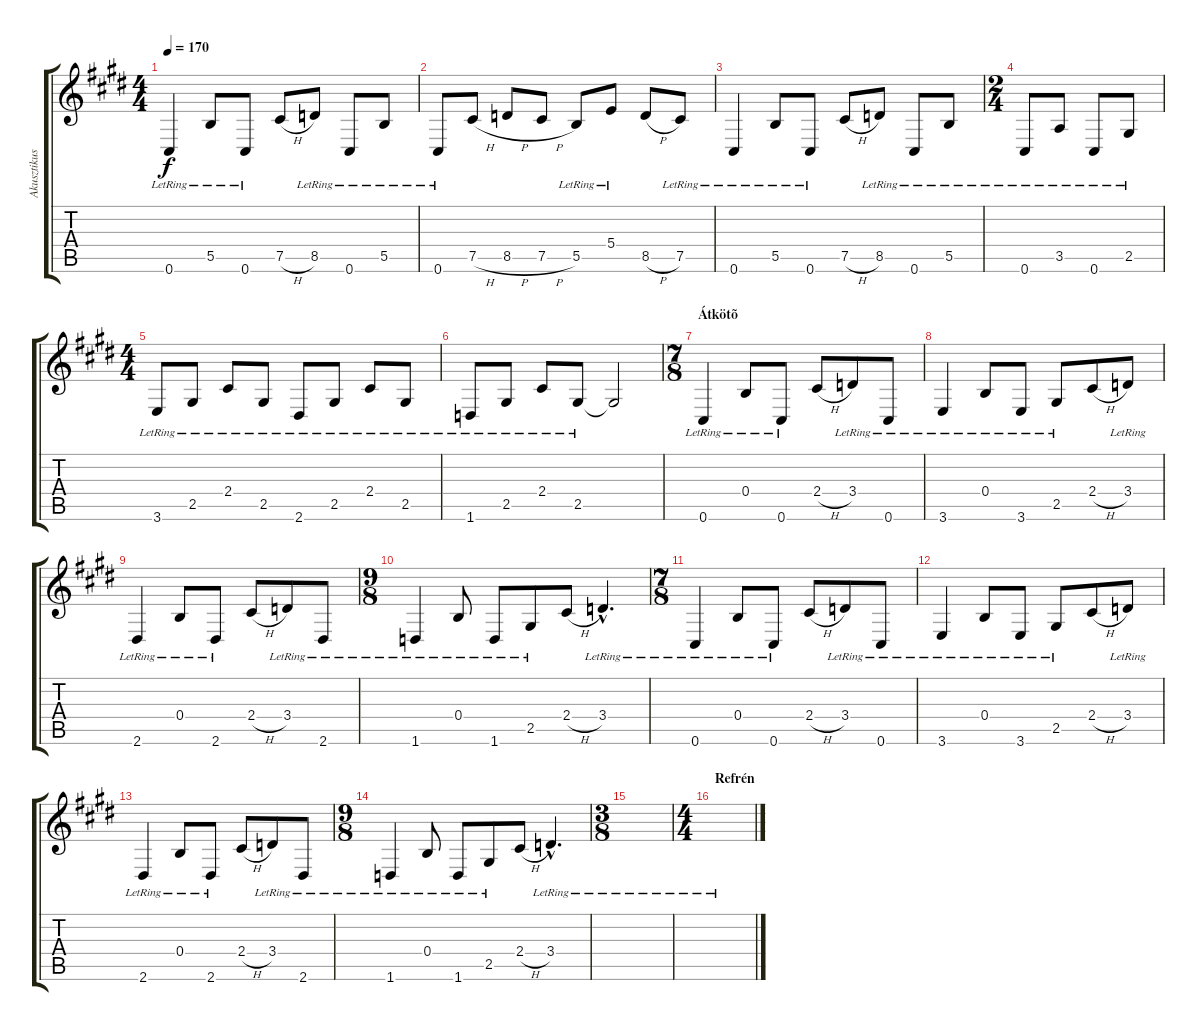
\track ("Akusztikus Gitár" "Akusztikus") {instrument acousticguitarsteel}
\staff {score tabs}
\tuning (Db4 Ab3 E3 B2 Gb2 Db2) {hide}
\ts (4 4)
\tempo 170
\clef g2
\ks c#minor
0.6{lr}.4{dy f} 5.5{lr}.8 0.6{lr}.8 7.5{h}.8 8.5{lr}.8 0.6{lr}.8 5.5{lr}.8 |
0.6{lr}.8 7.5{h}.8 8.5{h}.8 7.5{h}.8 5.5{lr}.8 5.4{lr}.8 8.5{h}.8 7.5{lr}.8 |
0.6{lr}.4 5.5{lr}.8 0.6{lr}.8 7.5{h}.8 8.5{lr}.8 0.6{lr}.8 5.5{lr}.8 |
\ts (2 4)
0.6{lr}.8 3.5{lr}.8 0.6{lr}.8 2.5{lr}.8 |
\ts (4 4)
3.6{lr}.8 2.5{lr}.8 2.4{lr}.8 2.5{lr}.8 2.6{lr}.8 2.5{lr}.8 2.4{lr}.8 2.5{lr}.8 |
1.6{lr}.8 2.5{lr}.8 2.4{lr}.8 2.5{lr}.8 2.5{t}.2 |
\ts (7 8)
\section ("" "Átkötõ")
0.6{lr}.4 0.4{lr}.8 0.6{lr}.8 2.4{h}.8 3.4{lr}.8 0.6{lr}.8 |
3.6{lr}.4 0.4{lr}.8 3.6{lr}.8 2.5{lr}.8 2.4{h}.8 3.4{lr}.8 |
2.6{lr}.4 0.4{lr}.8 2.6{lr}.8 2.4{h}.8 3.4{lr}.8 2.6{lr}.8 |
\ts (9 8)
1.6{lr}.4 0.4{lr}.8 1.6{lr}.8 2.5{lr}.8 2.4{h}.8 3.4{hac lr}.4{d} |
\ts (7 8)
0.6{lr}.4 0.4{lr}.8 0.6{lr}.8 2.4{h}.8 3.4{lr}.8 0.6{lr}.8 |
3.6{lr}.4 0.4{lr}.8 3.6{lr}.8 2.5{lr}.8 2.4{h}.8 3.4{lr}.8 |
2.6{lr}.4 0.4{lr}.8 2.6{lr}.8 2.4{h}.8 3.4{lr}.8 2.6{lr}.8 |
\ts (9 8)
1.6{lr}.4 0.4{lr}.8 1.6{lr}.8 2.5{lr}.8 2.4{h}.8 3.4{hac lr}.4{d} |
\ts (3 8)
|
\ts (4 4)
\section ("" "Refrén")
